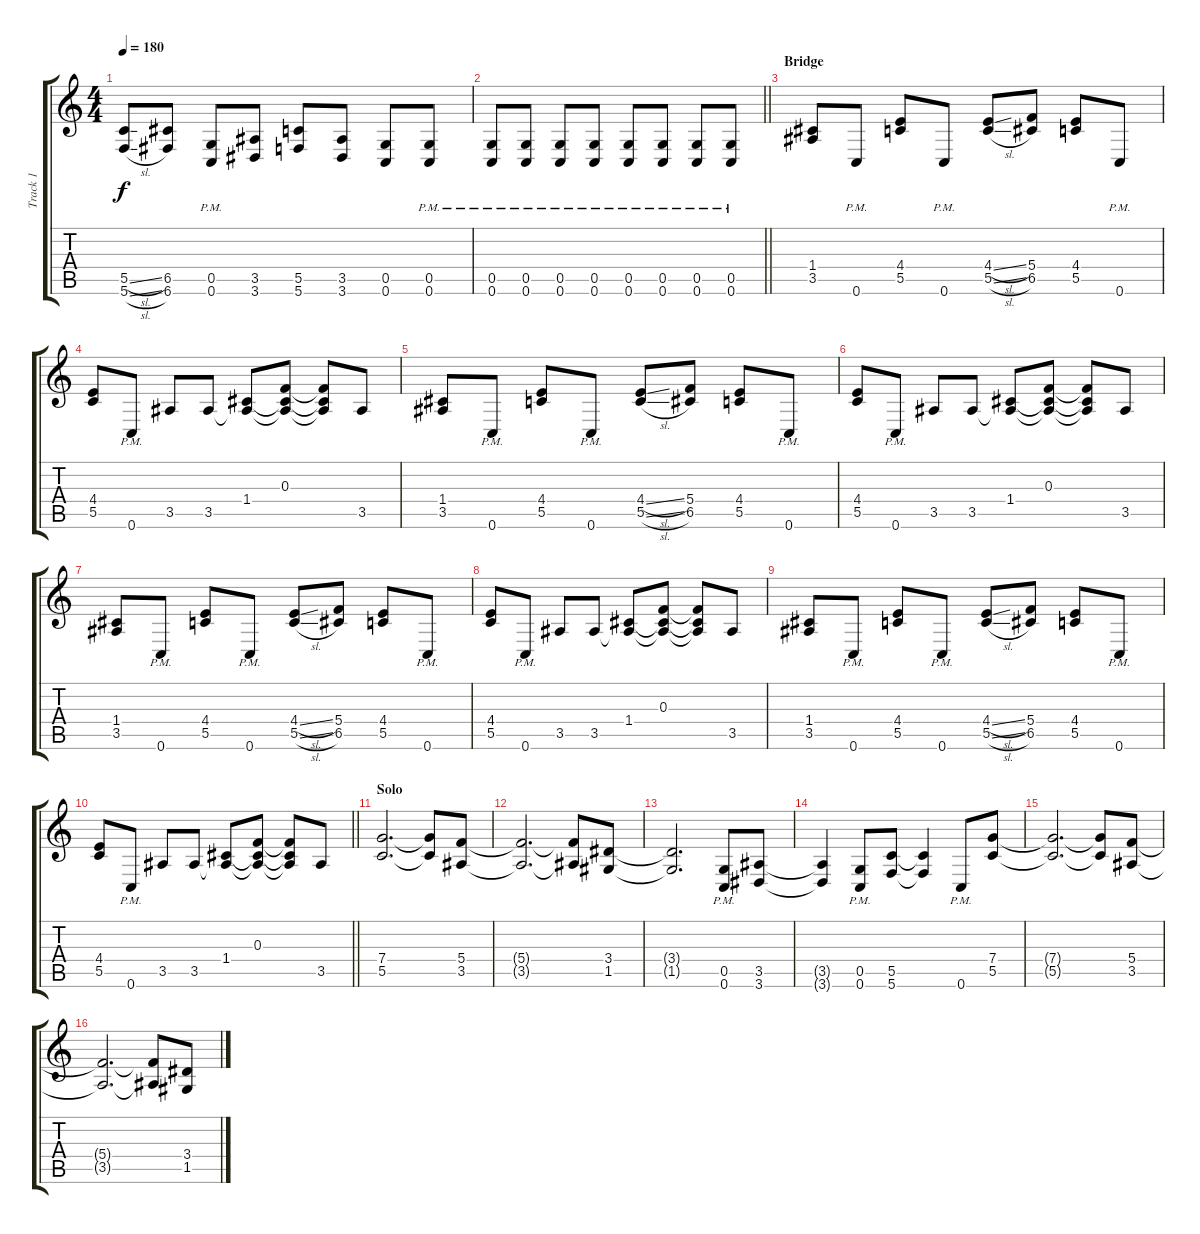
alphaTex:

\track ("Track 1" "Track 1") {instrument distortionguitar}
\staff {score tabs}
\tuning (D4 A3 F3 C3 G2 C2) {hide}
\ts (4 4)
\tempo 180
\clef g2
\ks c
(5.5{sl} 5.6{sl}).8{dy f} (6.5 6.6).8 (0.5{pm} 0.6{pm}).8 (3.5 3.6).8 (5.5 5.6).8 (3.5 3.6).8 (0.5 0.6).8 (0.5{pm} 0.6{pm}).8 |
\barLineRight lightlight
(0.5{pm} 0.6{pm}).8 (0.5{pm} 0.6{pm}).8 (0.5{pm} 0.6{pm}).8 (0.5{pm} 0.6{pm}).8 (0.5{pm} 0.6{pm}).8 (0.5{pm} 0.6{pm}).8 (0.5{pm} 0.6{pm}).8 (0.5{pm} 0.6{pm}).8 |
\section ("" "Bridge")
(1.4 3.5).8 0.6{pm}.8 (4.4 5.5).8 0.6{pm}.8 (4.4{sl} 5.5{sl}).8 (5.4 6.5).8 (4.4 5.5).8 0.6{pm}.8 |
(4.4 5.5).8 0.6{pm}.8 3.5.8 3.5.8 (1.4 3.5{t}).8 (0.3 1.4{t} 3.5{t}).8 (0.3{t} 1.4{t} 3.5{t}).8 3.5.8 |
(1.4 3.5).8 0.6{pm}.8 (4.4 5.5).8 0.6{pm}.8 (4.4{sl} 5.5{sl}).8 (5.4 6.5).8 (4.4 5.5).8 0.6{pm}.8 |
(4.4 5.5).8 0.6{pm}.8 3.5.8 3.5.8 (1.4 3.5{t}).8 (0.3 1.4{t} 3.5{t}).8 (0.3{t} 1.4{t} 3.5{t}).8 3.5.8 |
(1.4 3.5).8 0.6{pm}.8 (4.4 5.5).8 0.6{pm}.8 (4.4{sl} 5.5{sl}).8 (5.4 6.5).8 (4.4 5.5).8 0.6{pm}.8 |
(4.4 5.5).8 0.6{pm}.8 3.5.8 3.5.8 (1.4 3.5{t}).8 (0.3 1.4{t} 3.5{t}).8 (0.3{t} 1.4{t} 3.5{t}).8 3.5.8 |
(1.4 3.5).8 0.6{pm}.8 (4.4 5.5).8 0.6{pm}.8 (4.4{sl} 5.5{sl}).8 (5.4 6.5).8 (4.4 5.5).8 0.6{pm}.8 |
\barLineRight lightlight
(4.4 5.5).8 0.6{pm}.8 3.5.8 3.5.8 (1.4 3.5{t}).8 (0.3 1.4{t} 3.5{t}).8 (0.3{t} 1.4{t} 3.5{t}).8 3.5.8 |
\section ("" "Solo")
(7.4 5.5).2{d} (7.4{t} 5.5{t}).8 (5.4 3.5).8 |
(5.4{t} 3.5{t}).2{d} (5.4{t} 3.5{t}).8 (3.4 1.5).8 |
(3.4{t} 1.5{t}).2{d} (0.5{pm} 0.6).8 (3.5 3.6).8 |
(3.5{t} 3.6{t}).4 (0.5{pm} 0.6{pm}).8 (5.5 5.6).8 (5.5{t} 5.6{t}).4 0.6{pm}.8 (7.4 5.5).8 |
(7.4{t} 5.5{t}).2{d} (7.4{t} 5.5{t}).8 (5.4 3.5).8 |
(5.4{t} 3.5{t}).2{d} (5.4{t} 3.5{t}).8 (3.4 1.5).8
